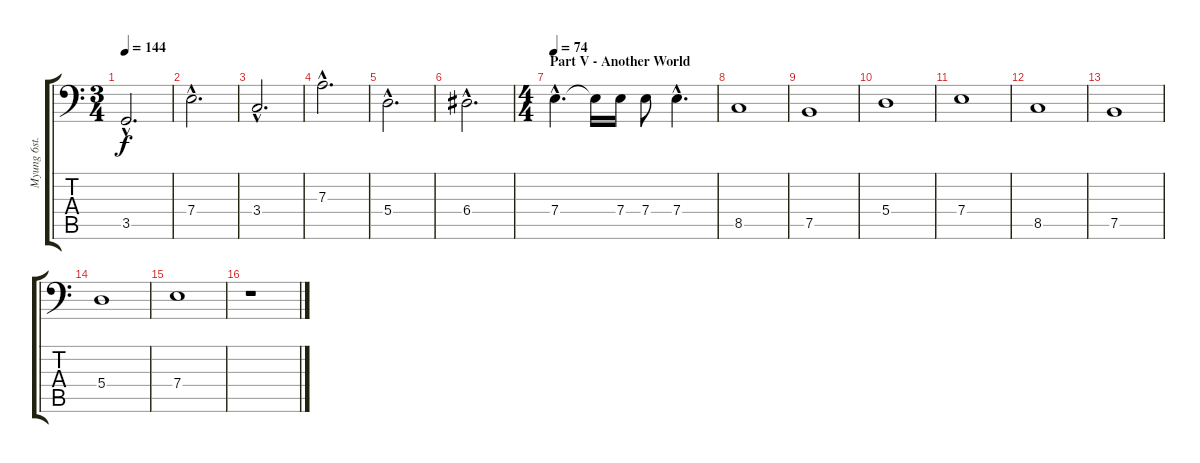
\track ("Myung 6st." "Myung 6st.") {instrument electricbasspick}
\staff {score tabs}
\tuning (C3 G2 D2 A1 E1 B0) {hide}
\ts (3 4)
\tempo 144
\clef f4
\ks c
3.5{hac}.2{d dy f} |
7.4{hac}.2{d} |
3.4{hac}.2{d} |
7.3{hac}.2{d} |
5.4{hac}.2{d} |
6.4{hac}.2{d} |
\ts (4 4)
\section ("" "Part V - Another World")
\tempo 74
7.4{hac}.4{d} 7.4{t}.16 7.4.16 7.4.8 7.4{hac}.4{d} |
8.5.1 |
7.5.1 |
5.4.1 |
7.4.1 |
8.5.1 |
7.5.1 |
5.4.1 |
7.4.1 |
r.1
